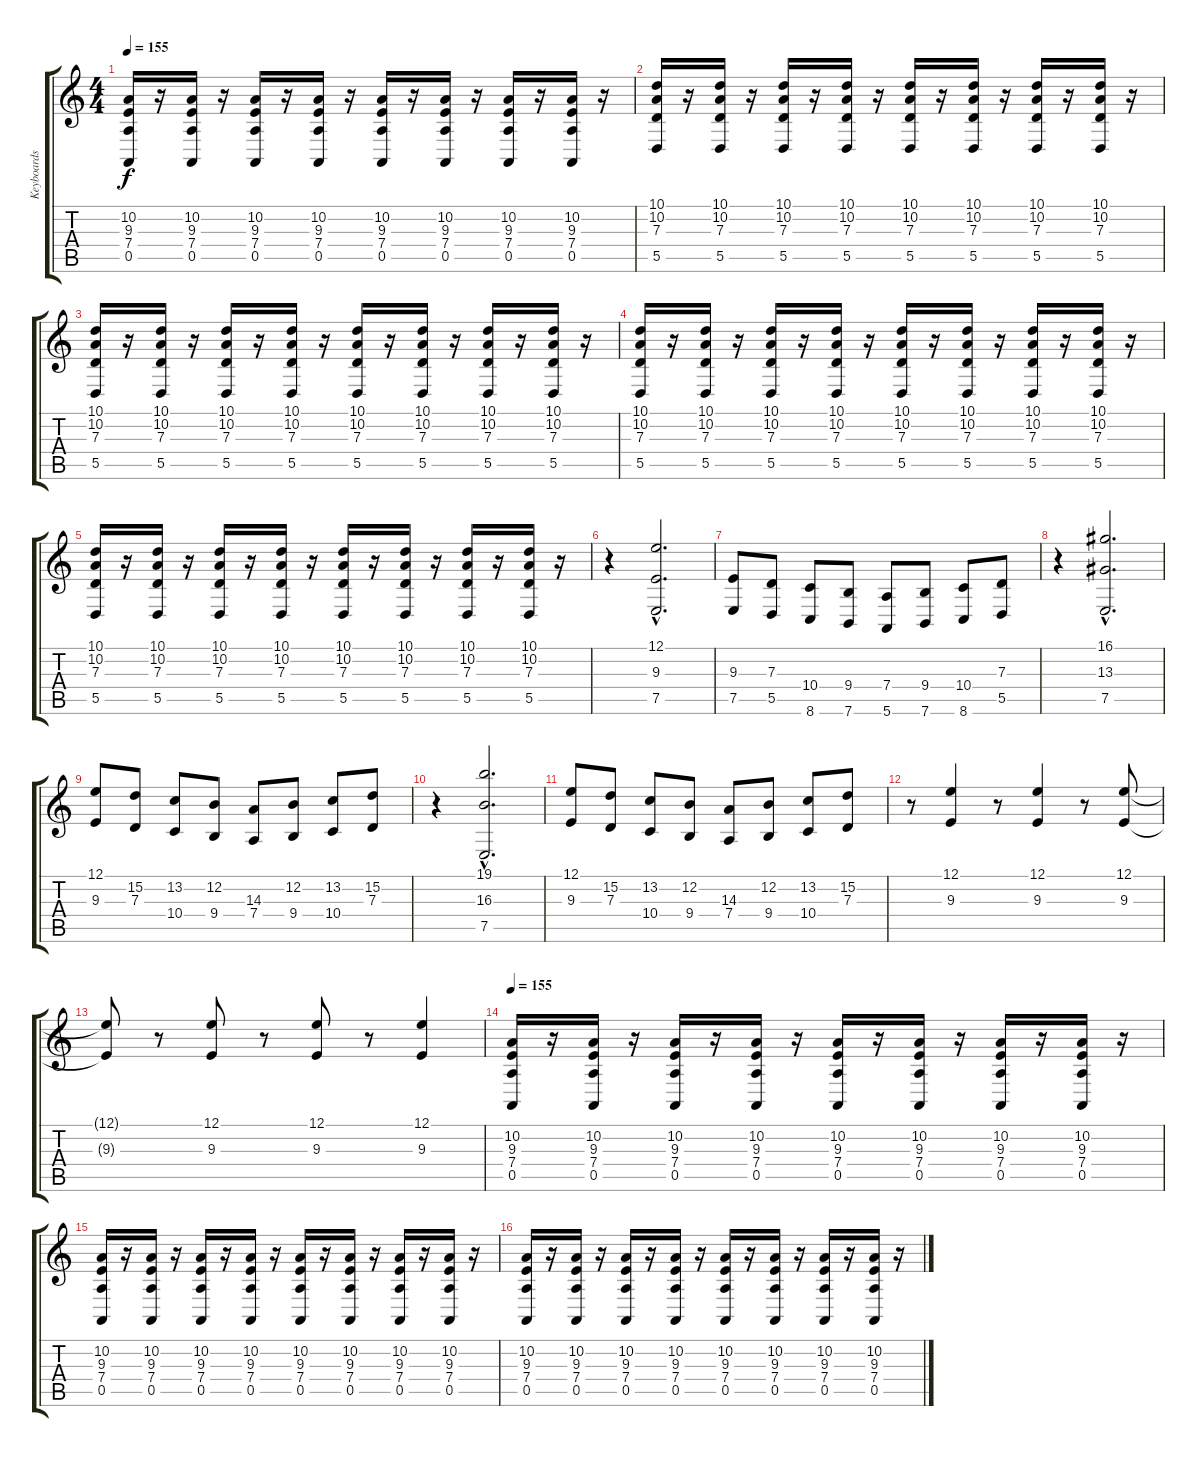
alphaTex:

\track ("Keyboards" "Keyboards") {instrument brightacousticpiano}
\staff {score tabs}
\tuning (E4 B3 G3 D3 A2 E2) {hide}
\ts (4 4)
\tempo 155
\clef g2
\ks c
(10.2 9.3 7.4 0.5).16{dy f} r.16 (10.2 9.3 7.4 0.5).16 r.16 (10.2 9.3 7.4 0.5).16 r.16 (10.2 9.3 7.4 0.5).16 r.16 (10.2 9.3 7.4 0.5).16 r.16 (10.2 9.3 7.4 0.5).16 r.16 (10.2 9.3 7.4 0.5).16 r.16 (10.2 9.3 7.4 0.5).16 r.16 |
(10.1 10.2 7.3 5.5).16 r.16 (10.1 10.2 7.3 5.5).16 r.16 (10.1 10.2 7.3 5.5).16 r.16 (10.1 10.2 7.3 5.5).16 r.16 (10.1 10.2 7.3 5.5).16 r.16 (10.1 10.2 7.3 5.5).16 r.16 (10.1 10.2 7.3 5.5).16 r.16 (10.1 10.2 7.3 5.5).16 r.16 |
(10.1 10.2 7.3 5.5).16 r.16 (10.1 10.2 7.3 5.5).16 r.16 (10.1 10.2 7.3 5.5).16 r.16 (10.1 10.2 7.3 5.5).16 r.16 (10.1 10.2 7.3 5.5).16 r.16 (10.1 10.2 7.3 5.5).16 r.16 (10.1 10.2 7.3 5.5).16 r.16 (10.1 10.2 7.3 5.5).16 r.16 |
(10.1 10.2 7.3 5.5).16 r.16 (10.1 10.2 7.3 5.5).16 r.16 (10.1 10.2 7.3 5.5).16 r.16 (10.1 10.2 7.3 5.5).16 r.16 (10.1 10.2 7.3 5.5).16 r.16 (10.1 10.2 7.3 5.5).16 r.16 (10.1 10.2 7.3 5.5).16 r.16 (10.1 10.2 7.3 5.5).16 r.16 |
(10.1 10.2 7.3 5.5).16 r.16 (10.1 10.2 7.3 5.5).16 r.16 (10.1 10.2 7.3 5.5).16 r.16 (10.1 10.2 7.3 5.5).16 r.16 (10.1 10.2 7.3 5.5).16 r.16 (10.1 10.2 7.3 5.5).16 r.16 (10.1 10.2 7.3 5.5).16 r.16 (10.1 10.2 7.3 5.5).16 r.16 |
r.4{volume 10 instrument stringensemble1} (12.1{hac} 9.3{hac} 7.5{hac}).2{d} |
(9.3 7.5).8 (7.3 5.5).8 (10.4 8.6).8 (9.4 7.6).8 (7.4 5.6).8 (9.4 7.6).8 (10.4 8.6).8 (7.3 5.5).8 |
r.4{volume 10 instrument stringensemble1} (16.1{hac} 13.3{hac} 7.5{hac}).2{d} |
(12.1 9.3).8 (15.2 7.3).8 (13.2 10.4).8 (12.2 9.4).8 (14.3 7.4).8 (12.2 9.4).8 (13.2 10.4).8 (15.2 7.3).8 |
r.4{volume 10 instrument stringensemble1} (19.1{hac} 16.3{hac} 7.5{hac}).2{d} |
(12.1 9.3).8 (15.2 7.3).8 (13.2 10.4).8 (12.2 9.4).8 (14.3 7.4).8 (12.2 9.4).8 (13.2 10.4).8 (15.2 7.3).8 |
r.8 (12.1 9.3).4 r.8 (12.1 9.3).4 r.8 (12.1 9.3).8 |
(12.1{t} 9.3{t}).8 r.8 (12.1 9.3).8 r.8 (12.1 9.3).8 r.8 (12.1 9.3).4 |
\tempo 155
(10.2 9.3 7.4 0.5).16{volume 9 instrument brightacousticpiano} r.16 (10.2 9.3 7.4 0.5).16 r.16 (10.2 9.3 7.4 0.5).16 r.16 (10.2 9.3 7.4 0.5).16 r.16 (10.2 9.3 7.4 0.5).16 r.16 (10.2 9.3 7.4 0.5).16 r.16 (10.2 9.3 7.4 0.5).16 r.16 (10.2 9.3 7.4 0.5).16 r.16 |
(10.2 9.3 7.4 0.5).16 r.16 (10.2 9.3 7.4 0.5).16 r.16 (10.2 9.3 7.4 0.5).16 r.16 (10.2 9.3 7.4 0.5).16 r.16 (10.2 9.3 7.4 0.5).16 r.16 (10.2 9.3 7.4 0.5).16 r.16 (10.2 9.3 7.4 0.5).16 r.16 (10.2 9.3 7.4 0.5).16 r.16 |
(10.2 9.3 7.4 0.5).16 r.16 (10.2 9.3 7.4 0.5).16 r.16 (10.2 9.3 7.4 0.5).16 r.16 (10.2 9.3 7.4 0.5).16 r.16 (10.2 9.3 7.4 0.5).16 r.16 (10.2 9.3 7.4 0.5).16 r.16 (10.2 9.3 7.4 0.5).16 r.16 (10.2 9.3 7.4 0.5).16 r.16
